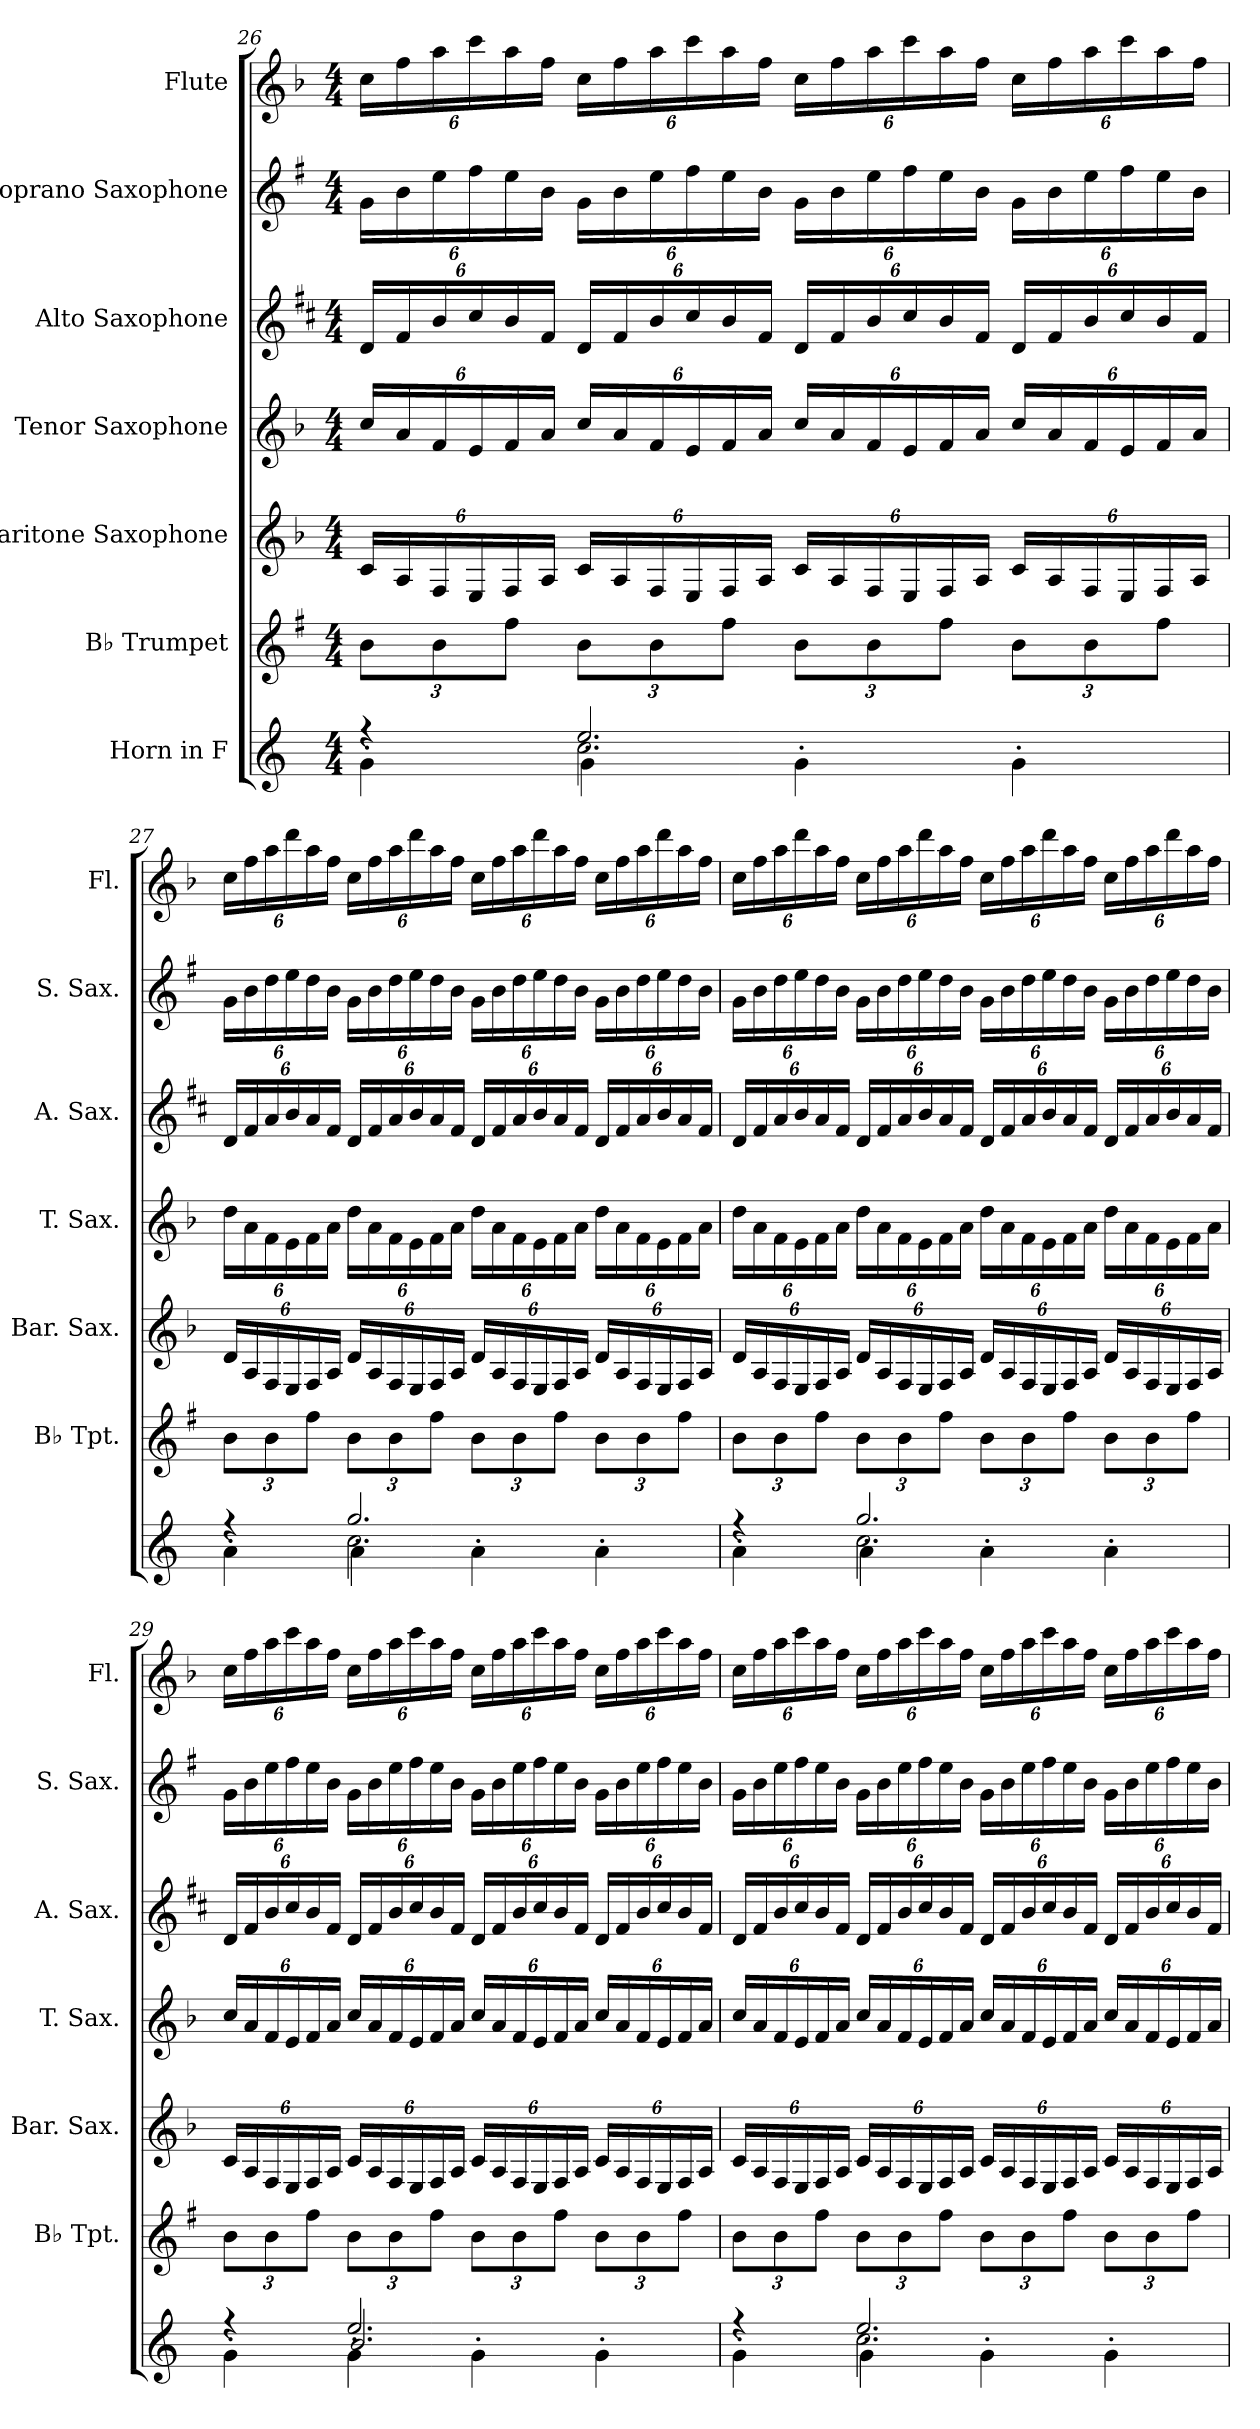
**kern	**kern	**kern	**kern	**kern	**kern	**kern
*part7	*part6	*part5	*part4	*part3	*part2	*part1
*staff7	*staff6	*staff5	*staff4	*staff3	*staff2	*staff1
*I"Horn in F	*I"B♭ Trumpet	*I"Baritone Saxophone	*I"Tenor Saxophone	*I"Alto Saxophone	*I"Soprano Saxophone	*I"Flute
*	*I'B♭ Tpt.	*I'Bar. Sax.	*I'T. Sax.	*I'A. Sax.	*I'S. Sax.	*I'Fl.
!!LO:PB:g=z
*clefG2	*clefG2	*clefG2	*clefG2	*clefG2	*clefG2	*clefG2
*ITrd4c7	*ITrd1c2	*ITrd12c21	*ITrd8c14	*ITrd5c9	*ITrd1c2	*
*k[b-]	*k[b-]	*k[b-]	*k[b-]	*k[b-]	*k[b-]	*k[b-]
*M4/4	*M4/4	*M4/4	*M4/4	*M4/4	*M4/4	*M4/4
=26	=26	=26	=26	=26	=26	=26
*^	*	*	*	*	*	*
*	*^	*	*	*	*	*	*
*	*	*	*Xbrackettup	*Xbrackettup	*Xbrackettup	*Xbrackettup	*Xbrackettup	*Xbrackettup
4rff	4ryy	4c'\	12a\L	24C/LL	24c/LL	24F/LL	24f\LL	24cc\LL
.	.	.	.	24AA/	24A/	24A/	24a\	24ff\
.	.	.	12a\	24FF/	24F/	24d/	24dd\	24aa\
.	.	.	.	24EE/	24E/	24e/	24ee\	24ccc\
.	.	.	12ee\J	24FF/	24F/	24d/	24dd\	24aa\
.	.	.	.	24AA/JJ	24A/JJ	24A/JJ	24a\JJ	24ff\JJ
2.a/	2.f\	4c'\	12a\L	24C/LL	24c/LL	24F/LL	24f\LL	24cc\LL
.	.	.	.	24AA/	24A/	24A/	24a\	24ff\
.	.	.	12a\	24FF/	24F/	24d/	24dd\	24aa\
.	.	.	.	24EE/	24E/	24e/	24ee\	24ccc\
.	.	.	12ee\J	24FF/	24F/	24d/	24dd\	24aa\
.	.	.	.	24AA/JJ	24A/JJ	24A/JJ	24a\JJ	24ff\JJ
.	.	4c'\	12a\L	24C/LL	24c/LL	24F/LL	24f\LL	24cc\LL
.	.	.	.	24AA/	24A/	24A/	24a\	24ff\
.	.	.	12a\	24FF/	24F/	24d/	24dd\	24aa\
.	.	.	.	24EE/	24E/	24e/	24ee\	24ccc\
.	.	.	12ee\J	24FF/	24F/	24d/	24dd\	24aa\
.	.	.	.	24AA/JJ	24A/JJ	24A/JJ	24a\JJ	24ff\JJ
.	.	4c'\	12a\L	24C/LL	24c/LL	24F/LL	24f\LL	24cc\LL
.	.	.	.	24AA/	24A/	24A/	24a\	24ff\
.	.	.	12a\	24FF/	24F/	24d/	24dd\	24aa\
.	.	.	.	24EE/	24E/	24e/	24ee\	24ccc\
.	.	.	12ee\J	24FF/	24F/	24d/	24dd\	24aa\
.	.	.	.	24AA/JJ	24A/JJ	24A/JJ	24a\JJ	24ff\JJ
!!LO:PB:g=z
=27	=27	=27	=27	=27	=27	=27	=27	=27
4rff	4ryy	4d'\	12a\L	24D/LL	24d\LL	24F/LL	24f\LL	24cc\LL
.	.	.	.	24AA/	24A\	24A/	24a\	24ff\
.	.	.	12a\	24FF/	24F\	24c/	24cc\	24aa\
.	.	.	.	24EE/	24E\	24d/	24dd\	24ddd\
.	.	.	12ee\J	24FF/	24F\	24c/	24cc\	24aa\
.	.	.	.	24AA/JJ	24A\JJ	24A/JJ	24a\JJ	24ff\JJ
2.cc/	2.f\	4d'\	12a\L	24D/LL	24d\LL	24F/LL	24f\LL	24cc\LL
.	.	.	.	24AA/	24A\	24A/	24a\	24ff\
.	.	.	12a\	24FF/	24F\	24c/	24cc\	24aa\
.	.	.	.	24EE/	24E\	24d/	24dd\	24ddd\
.	.	.	12ee\J	24FF/	24F\	24c/	24cc\	24aa\
.	.	.	.	24AA/JJ	24A\JJ	24A/JJ	24a\JJ	24ff\JJ
.	.	4d'\	12a\L	24D/LL	24d\LL	24F/LL	24f\LL	24cc\LL
.	.	.	.	24AA/	24A\	24A/	24a\	24ff\
.	.	.	12a\	24FF/	24F\	24c/	24cc\	24aa\
.	.	.	.	24EE/	24E\	24d/	24dd\	24ddd\
.	.	.	12ee\J	24FF/	24F\	24c/	24cc\	24aa\
.	.	.	.	24AA/JJ	24A\JJ	24A/JJ	24a\JJ	24ff\JJ
.	.	4d'\	12a\L	24D/LL	24d\LL	24F/LL	24f\LL	24cc\LL
.	.	.	.	24AA/	24A\	24A/	24a\	24ff\
.	.	.	12a\	24FF/	24F\	24c/	24cc\	24aa\
.	.	.	.	24EE/	24E\	24d/	24dd\	24ddd\
.	.	.	12ee\J	24FF/	24F\	24c/	24cc\	24aa\
.	.	.	.	24AA/JJ	24A\JJ	24A/JJ	24a\JJ	24ff\JJ
!!LO:PB:g=z
=28	=28	=28	=28	=28	=28	=28	=28	=28
4rff	4ryy	4d'\	12a\L	24D/LL	24d\LL	24F/LL	24f\LL	24cc\LL
.	.	.	.	24AA/	24A\	24A/	24a\	24ff\
.	.	.	12a\	24FF/	24F\	24c/	24cc\	24aa\
.	.	.	.	24EE/	24E\	24d/	24dd\	24ddd\
.	.	.	12ee\J	24FF/	24F\	24c/	24cc\	24aa\
.	.	.	.	24AA/JJ	24A\JJ	24A/JJ	24a\JJ	24ff\JJ
2.cc/	2.f\	4d'\	12a\L	24D/LL	24d\LL	24F/LL	24f\LL	24cc\LL
.	.	.	.	24AA/	24A\	24A/	24a\	24ff\
.	.	.	12a\	24FF/	24F\	24c/	24cc\	24aa\
.	.	.	.	24EE/	24E\	24d/	24dd\	24ddd\
.	.	.	12ee\J	24FF/	24F\	24c/	24cc\	24aa\
.	.	.	.	24AA/JJ	24A\JJ	24A/JJ	24a\JJ	24ff\JJ
.	.	4d'\	12a\L	24D/LL	24d\LL	24F/LL	24f\LL	24cc\LL
.	.	.	.	24AA/	24A\	24A/	24a\	24ff\
.	.	.	12a\	24FF/	24F\	24c/	24cc\	24aa\
.	.	.	.	24EE/	24E\	24d/	24dd\	24ddd\
.	.	.	12ee\J	24FF/	24F\	24c/	24cc\	24aa\
.	.	.	.	24AA/JJ	24A\JJ	24A/JJ	24a\JJ	24ff\JJ
.	.	4d'\	12a\L	24D/LL	24d\LL	24F/LL	24f\LL	24cc\LL
.	.	.	.	24AA/	24A\	24A/	24a\	24ff\
.	.	.	12a\	24FF/	24F\	24c/	24cc\	24aa\
.	.	.	.	24EE/	24E\	24d/	24dd\	24ddd\
.	.	.	12ee\J	24FF/	24F\	24c/	24cc\	24aa\
.	.	.	.	24AA/JJ	24A\JJ	24A/JJ	24a\JJ	24ff\JJ
!!LO:PB:g=z
=29	=29	=29	=29	=29	=29	=29	=29	=29
4rff	4ryy	4c'\	12a\L	24C/LL	24c/LL	24F/LL	24f\LL	24cc\LL
.	.	.	.	24AA/	24A/	24A/	24a\	24ff\
.	.	.	12a\	24FF/	24F/	24d/	24dd\	24aa\
.	.	.	.	24EE/	24E/	24e/	24ee\	24ccc\
.	.	.	12ee\J	24FF/	24F/	24d/	24dd\	24aa\
.	.	.	.	24AA/JJ	24A/JJ	24A/JJ	24a\JJ	24ff\JJ
2.a/	2.e/	4c'\	12a\L	24C/LL	24c/LL	24F/LL	24f\LL	24cc\LL
.	.	.	.	24AA/	24A/	24A/	24a\	24ff\
.	.	.	12a\	24FF/	24F/	24d/	24dd\	24aa\
.	.	.	.	24EE/	24E/	24e/	24ee\	24ccc\
.	.	.	12ee\J	24FF/	24F/	24d/	24dd\	24aa\
.	.	.	.	24AA/JJ	24A/JJ	24A/JJ	24a\JJ	24ff\JJ
.	.	4c'\	12a\L	24C/LL	24c/LL	24F/LL	24f\LL	24cc\LL
.	.	.	.	24AA/	24A/	24A/	24a\	24ff\
.	.	.	12a\	24FF/	24F/	24d/	24dd\	24aa\
.	.	.	.	24EE/	24E/	24e/	24ee\	24ccc\
.	.	.	12ee\J	24FF/	24F/	24d/	24dd\	24aa\
.	.	.	.	24AA/JJ	24A/JJ	24A/JJ	24a\JJ	24ff\JJ
.	.	4c'\	12a\L	24C/LL	24c/LL	24F/LL	24f\LL	24cc\LL
.	.	.	.	24AA/	24A/	24A/	24a\	24ff\
.	.	.	12a\	24FF/	24F/	24d/	24dd\	24aa\
.	.	.	.	24EE/	24E/	24e/	24ee\	24ccc\
.	.	.	12ee\J	24FF/	24F/	24d/	24dd\	24aa\
.	.	.	.	24AA/JJ	24A/JJ	24A/JJ	24a\JJ	24ff\JJ
!!LO:PB:g=z
=30	=30	=30	=30	=30	=30	=30	=30	=30
4rff	4ryy	4c'\	12a\L	24C/LL	24c/LL	24F/LL	24f\LL	24cc\LL
.	.	.	.	24AA/	24A/	24A/	24a\	24ff\
.	.	.	12a\	24FF/	24F/	24d/	24dd\	24aa\
.	.	.	.	24EE/	24E/	24e/	24ee\	24ccc\
.	.	.	12ee\J	24FF/	24F/	24d/	24dd\	24aa\
.	.	.	.	24AA/JJ	24A/JJ	24A/JJ	24a\JJ	24ff\JJ
2.a/	2.f\	4c'\	12a\L	24C/LL	24c/LL	24F/LL	24f\LL	24cc\LL
.	.	.	.	24AA/	24A/	24A/	24a\	24ff\
.	.	.	12a\	24FF/	24F/	24d/	24dd\	24aa\
.	.	.	.	24EE/	24E/	24e/	24ee\	24ccc\
.	.	.	12ee\J	24FF/	24F/	24d/	24dd\	24aa\
.	.	.	.	24AA/JJ	24A/JJ	24A/JJ	24a\JJ	24ff\JJ
.	.	4c'\	12a\L	24C/LL	24c/LL	24F/LL	24f\LL	24cc\LL
.	.	.	.	24AA/	24A/	24A/	24a\	24ff\
.	.	.	12a\	24FF/	24F/	24d/	24dd\	24aa\
.	.	.	.	24EE/	24E/	24e/	24ee\	24ccc\
.	.	.	12ee\J	24FF/	24F/	24d/	24dd\	24aa\
.	.	.	.	24AA/JJ	24A/JJ	24A/JJ	24a\JJ	24ff\JJ
.	.	4c'\	12a\L	24C/LL	24c/LL	24F/LL	24f\LL	24cc\LL
.	.	.	.	24AA/	24A/	24A/	24a\	24ff\
.	.	.	12a\	24FF/	24F/	24d/	24dd\	24aa\
.	.	.	.	24EE/	24E/	24e/	24ee\	24ccc\
.	.	.	12ee\J	24FF/	24F/	24d/	24dd\	24aa\
.	.	.	.	24AA/JJ	24A/JJ	24A/JJ	24a\JJ	24ff\JJ
*v	*v	*v	*	*	*	*	*	*
=	=	=	=	=	=	=
*-	*-	*-	*-	*-	*-	*-
